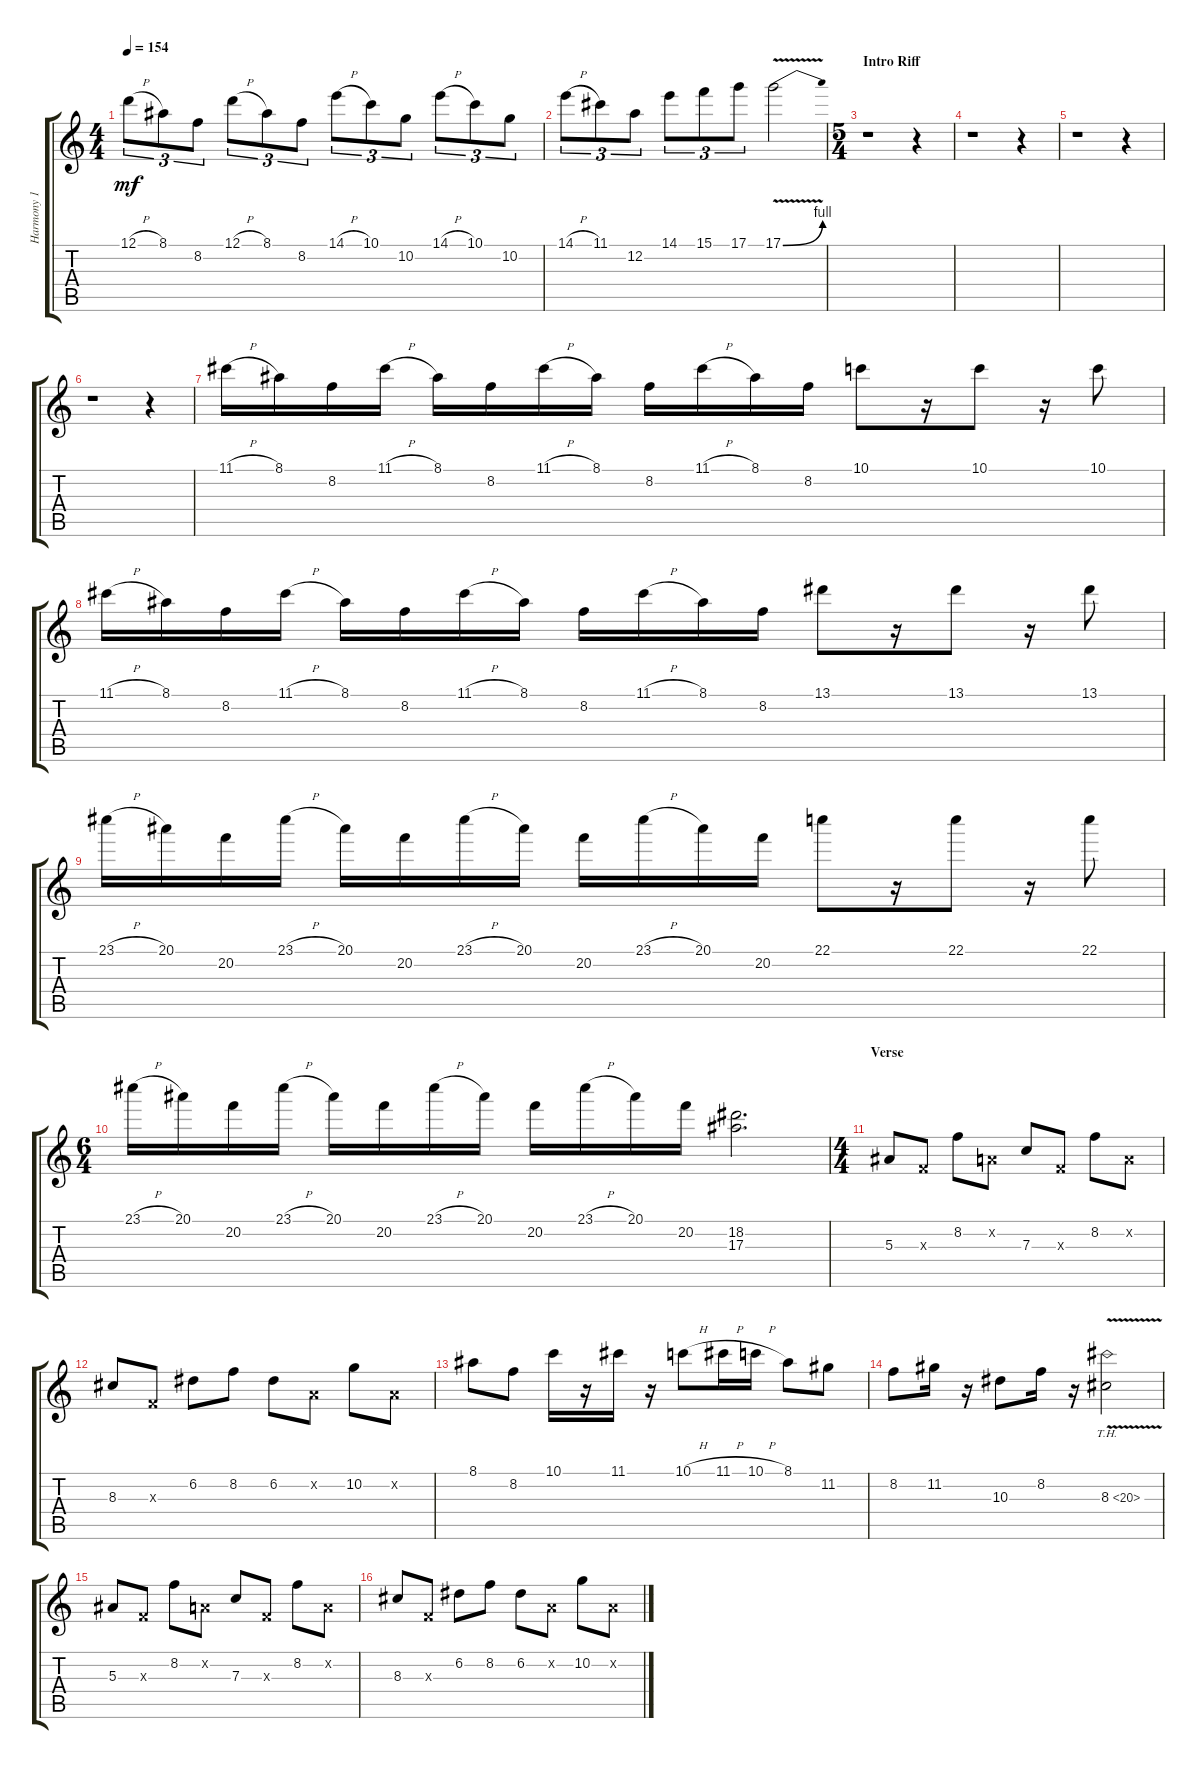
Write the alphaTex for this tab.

\track ("Harmony 1" "Harmony 1") {instrument overdrivenguitar}
\staff {score tabs}
\tuning (D4 A3 F3 C3 G2 C2) {hide}
\ts (4 4)
\tempo 154
\clef g2
\ks aminor
12.1{h}.8{tu (3 2) dy mf} 8.1.8{tu (3 2)} 8.2.8{tu (3 2)} 12.1{h}.8{tu (3 2)} 8.1.8{tu (3 2)} 8.2.8{tu (3 2)} 14.1{h}.8{tu (3 2)} 10.1.8{tu (3 2)} 10.2.8{tu (3 2)} 14.1{h}.8{tu (3 2)} 10.1.8{tu (3 2)} 10.2.8{tu (3 2)} |
14.1{h}.8{tu (3 2)} 11.1.8{tu (3 2)} 12.2.8{tu (3 2)} 14.1.8{tu (3 2)} 15.1.8{tu (3 2)} 17.1.8{tu (3 2)} 17.1{be (bend 0 0 60 4) v}.2 |
\ts (5 4)
\section ("" "Intro Riff")
r.1 r.4 |
r.1 r.4 |
r.1 r.4 |
r.1 r.4 |
11.1{h}.16 8.1.16 8.2.16 11.1{h}.16 8.1.16 8.2.16 11.1{h}.16 8.1.16 8.2.16 11.1{h}.16 8.1.16 8.2.16 10.1.8 r.16 10.1.8 r.16 10.1.8 |
11.1{h}.16 8.1.16 8.2.16 11.1{h}.16 8.1.16 8.2.16 11.1{h}.16 8.1.16 8.2.16 11.1{h}.16 8.1.16 8.2.16 13.1.8 r.16 13.1.8 r.16 13.1.8 |
23.1{h}.16 20.1.16 20.2.16 23.1{h}.16 20.1.16 20.2.16 23.1{h}.16 20.1.16 20.2.16 23.1{h}.16 20.1.16 20.2.16 22.1.8 r.16 22.1.8 r.16 22.1.8 |
\ts (6 4)
23.1{h}.16 20.1.16 20.2.16 23.1{h}.16 20.1.16 20.2.16 23.1{h}.16 20.1.16 20.2.16 23.1{h}.16 20.1.16 20.2.16 (18.2 17.3).2{d} |
\ts (4 4)
\section ("" "Verse")
5.3.8 0.3{x}.8 8.2.8 0.2{x}.8 7.3.8 0.3{x}.8 8.2.8 0.2{x}.8 |
8.3.8 0.3{x}.8 6.2.8 8.2.8 6.2.8 0.2{x}.8 10.2.8 0.2{x}.8 |
8.1.8 8.2.8 10.1.16 r.16 11.1.16 r.16 10.1{h}.8 11.1{h}.16 10.1{h}.16 8.1.8 11.2.8 |
8.2.8 11.2.16 r.16 10.3.8 8.2.16 r.16 8.3{th 12 v}.2 |
5.3.8 0.3{x}.8 8.2.8 0.2{x}.8 7.3.8 0.3{x}.8 8.2.8 0.2{x}.8 |
8.3.8 0.3{x}.8 6.2.8 8.2.8 6.2.8 0.2{x}.8 10.2.8 0.2{x}.8
